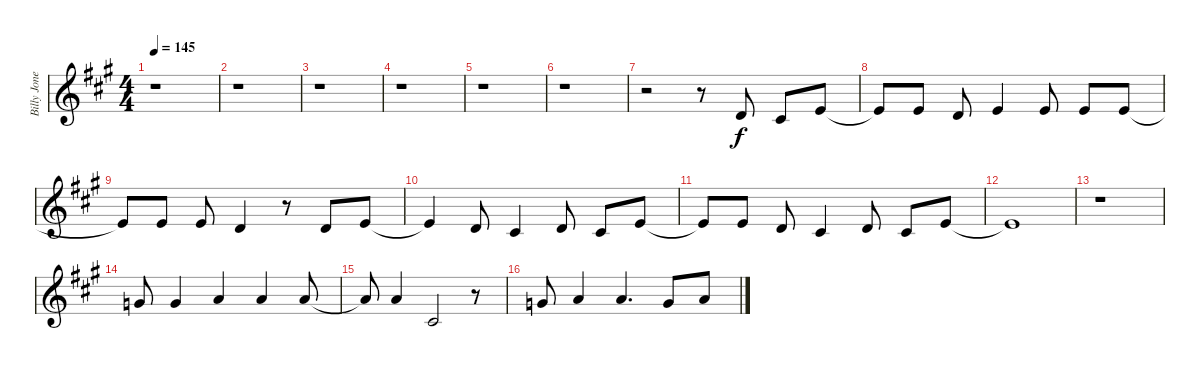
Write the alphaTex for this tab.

\track ("Billy Jones Vocals" "Billy Jone") {instrument flute}
\staff {score}
\tuning (E4 B3 G3 D3 A2 E2) {hide}
\ts (4 4)
\tempo 145
\clef g2
\ks a
r.1{dy f} |
r.1 |
r.1 |
r.1 |
r.1 |
r.1 |
r.2 r.8 3.2.8{volume 10} 2.2.8 0.1.8 |
0.1{t}.8 0.1.8 3.2.8 0.1.4 0.1.8 0.1.8 0.1.8 |
0.1{t}.8 0.1.8 0.1.8 3.2.4 r.8 3.2.8 0.1.8 |
0.1{t}.4 3.2.8 2.2.4 3.2.8 2.2.8 0.1.8 |
0.1{t}.8 0.1.8 3.2.8 2.2.4 3.2.8 2.2.8 0.1.8 |
0.1{t}.1 |
r.1 |
3.1.8 3.1.4 5.1.4 5.1.4 5.1.8 |
5.1{t}.8 5.1.4 2.2.2 r.8 |
3.1.8 5.1.4 5.1.4{d} 3.1.8 5.1.8
